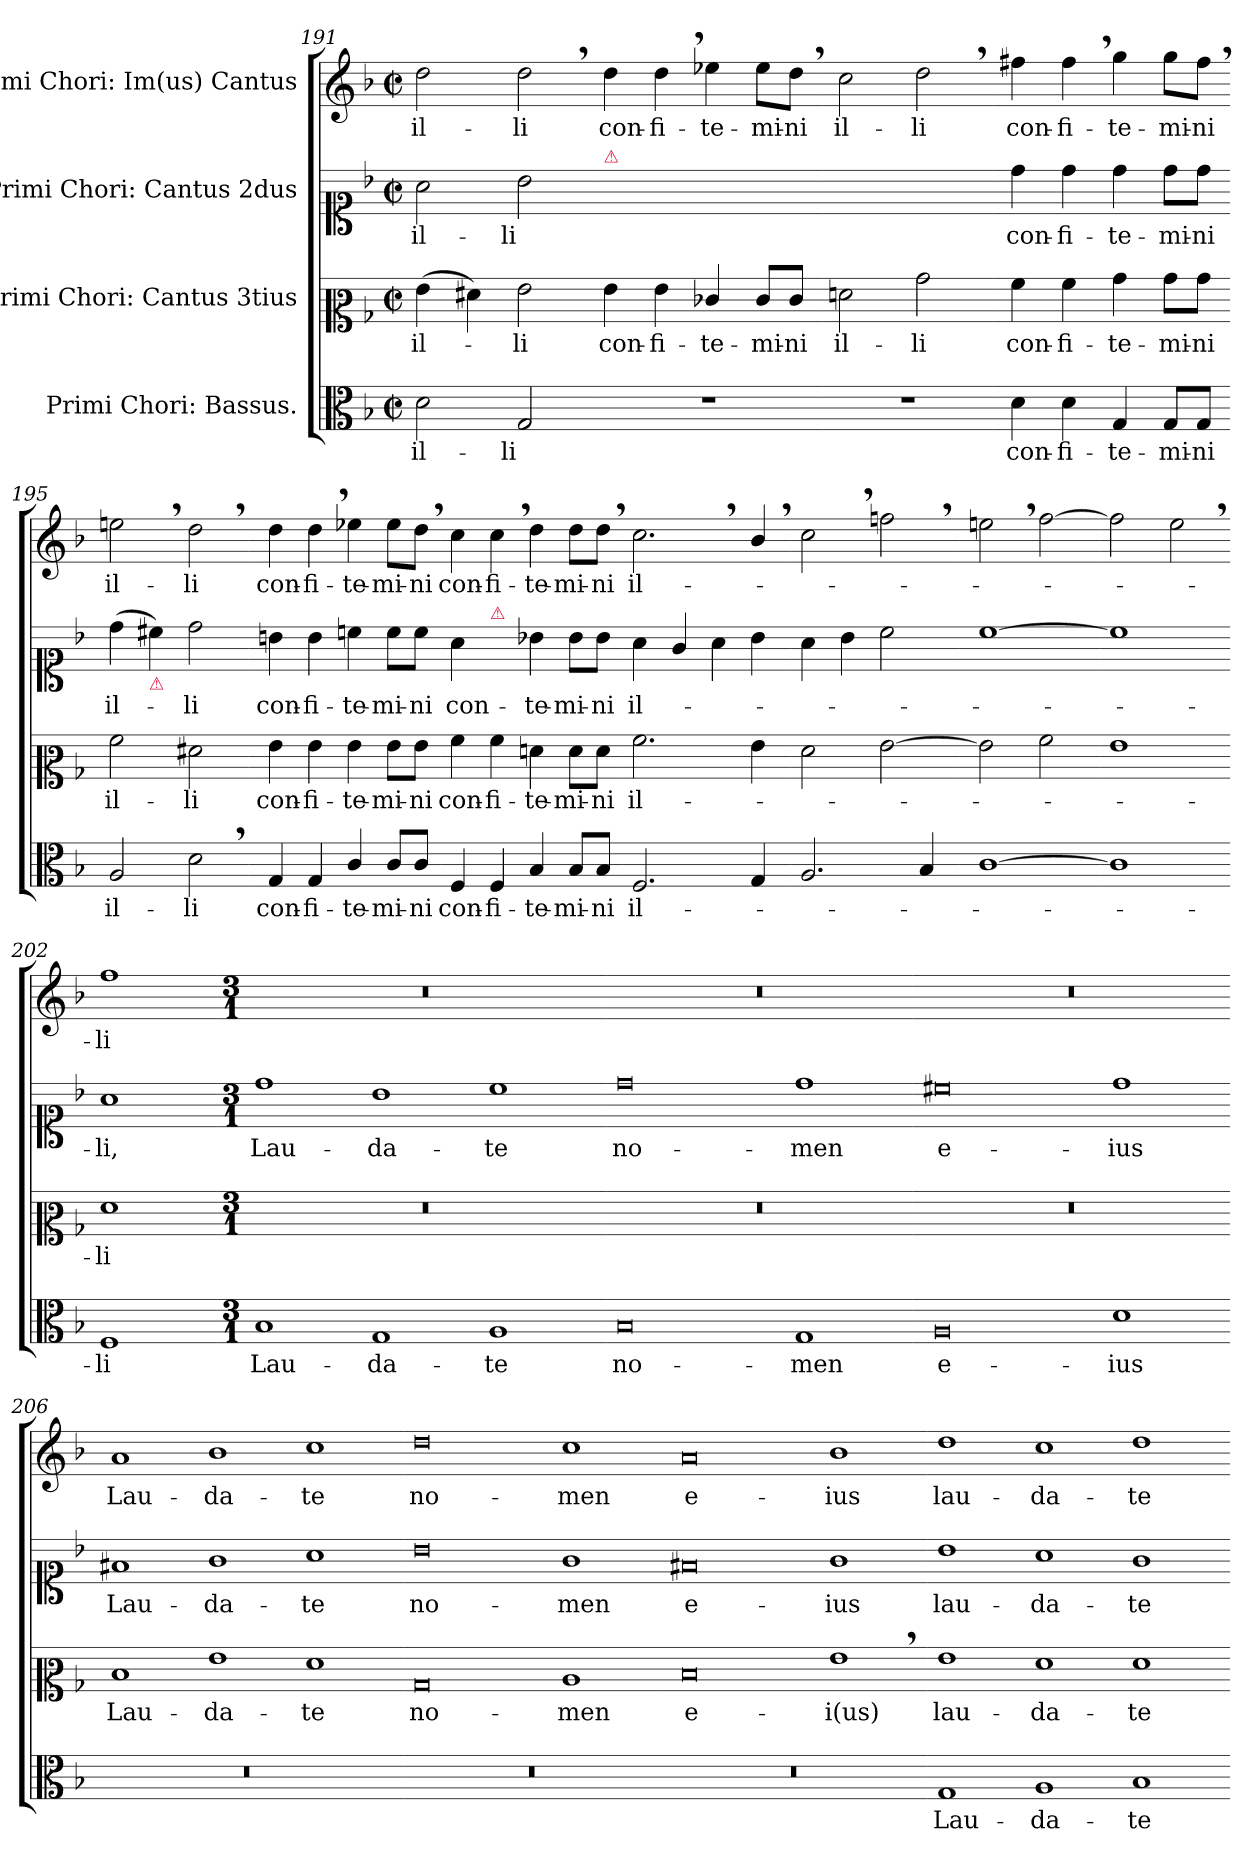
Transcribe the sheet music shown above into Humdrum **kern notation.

**kern	**text	**kern	**text	**kern	**text	**kern	**text
*part4	*part4	*part3	*part3	*part2	*part2	*part1	*part1
*staff4	*staff4	*staff3	*staff3	*staff2	*staff2	*staff1	*staff1
*I"Primi Chori: Bassus.	*	*I"Primi Chori: Cantus 3tius	*	*I"Primi Chori: Cantus 2dus	*	*I"Primi Chori: Im(us) Cantus	*
*clefC3	*	*clefC2	*	*clefC1	*	*clefG2	*
*k[b-]	*	*k[b-]	*	*k[b-]	*	*k[b-]	*
*F:	*	*F:	*	*F:	*	*F:	*
*M2/2	*	*M2/2	*	*M2/2	*	*M2/2	*
*met(c|)	*	*met(c|)	*	*met(c|)	*	*met(c|)	*
=191	=191	=191	=191	=191	=191	=191	=191
2d\	il-	(4g\	il-	2a\	il-	2dd\	il-
.	.	4f#X\)	.	.	.	.	.
2G/	-li	2g\	-li	2b-\	-li	2dd,<\	-li
=192-	=192-	=192-	=192-	=192-	=192-	=192-	=192-
!	!	!	!	!LO:TX:a:color=crimson:t=⚠	!	!	!
1r	.	4g\	con-	1ryy	.	4dd\	con-
.	.	4g\	-fi-	.	.	4dd,<\	-fi-
.	.	4e-X/	-te-	.	.	4ee-X\	-te-
.	.	8e-/L	-mi-	.	.	8ee-\L	-mi-
.	.	8e-/J	-ni	.	.	8dd,<\J	-ni
=193-	=193-	=193-	=193-	=193-	=193-	=193-	=193-
1r	.	2fn\	il-	1ryy	.	2cc\	il-
.	.	2b-\	-li	.	.	2dd,<\	-li
=194-	=194-	=194-	=194-	=194-	=194-	=194-	=194-
!	!LO:LY:i	!	!	!	!	!	!LO:LY:i
4d\	con-	4a\	con-	4dd\	con-	4ff#X\	con-
!	!LO:LY:i	!	!	!	!	!	!LO:LY:i
4d\	-fi-	4a\	-fi-	4dd\	-fi-	4ff#,<\	-fi-
!	!LO:LY:i	!	!	!	!	!	!LO:LY:i
4G/	-te-	4b-\	-te-	4dd\	-te-	4gg\	-te-
!	!LO:LY:i	!	!	!	!	!	!LO:LY:i
8G/L	-mi-	8b-\L	-mi-	8dd\L	-mi-	8gg\L	-mi-
!	!LO:LY:i	!	!	!	!	!	!LO:LY:i
8G/J	-ni	8b-\J	-ni	8dd\J	-ni	8ff#,<\J	-ni
=195-	=195-	=195-	=195-	=195-	=195-	=195-	=195-
!	!LO:LY:i	!	!	!	!	!	!LO:LY:i
2A/	il-	2a\	il-	(4dd\	il-	2een,<\	il-
!	!	!	!	!LO:TX:b:color=crimson:t=⚠	!	!	!
.	.	.	.	4cc#X\)	.	.	.
!	!LO:LY:i	!	!	!	!	!	!LO:LY:i
2d,<\	-li	2f#X\	-li	2dd\	-li	2dd,<\	-li
=196-	=196-	=196-	=196-	=196-	=196-	=196-	=196-
4G/	con-	4g\	con-	4bn\	con-	4dd\	con-
4G/	-fi-	4g\	-fi-	4b\	-fi-	4dd,<\	-fi-
4c/	-te-	4g\	-te-	4ccn\	-te-	4ee-X\	-te-
8c/L	-mi-	8g\L	-mi-	8cc\L	-mi-	8ee-\L	-mi-
8c/J	-ni	8g\J	-ni	8cc\J	-ni	8dd,<\J	-ni
=197-	=197-	=197-	=197-	=197-	=197-	=197-	=197-
4F/	con-	4a\	con-	4a\	con-	4cc\	con-
!	!	!	!	!LO:TX:a:color=crimson:t=⚠	!	!	!
4F/	-fi-	4a\	-fi-	4ryy	.	4cc,<\	-fi-
4B-/	-te-	4fn\	-te-	4b-X\	-te-	4dd\	-te-
8B-/L	-mi-	8f\L	-mi-	8b-\L	-mi-	8dd\L	-mi-
8B-/J	-ni	8f\J	-ni	8b-\J	-ni	8dd,<\J	-ni
=198-	=198-	=198-	=198-	=198-	=198-	=198-	=198-
2.F/	il-	2.a\	il-	4a\	il-	2.cc,<\	il-
.	.	.	.	4g/	.	.	.
.	.	.	.	4a\	.	.	.
4G/	.	4g\	.	4b-\	.	4b-,</	.
=199-	=199-	=199-	=199-	=199-	=199-	=199-	=199-
2.A/	.	2f\	.	4a\	.	2cc,<\	.
.	.	.	.	4b-\	.	.	.
.	.	[2g\	.	2cc\	.	2ffn,<\	.
4B-/	.	.	.	.	.	.	.
=200-	=200-	=200-	=200-	=200-	=200-	=200-	=200-
[1c	.	2g\]	.	[1cc	.	2een,<\	.
.	.	2a\	.	.	.	[2ff\	.
=201-	=201-	=201-	=201-	=201-	=201-	=201-	=201-
1c]	.	1g	.	1cc]	.	2ff\]	.
.	.	.	.	.	.	2ee,<\	.
=202-	=202-	=202-	=202-	=202-	=202-	=202-	=202-
1F	-li	1f	-li	1a	-li,	1ff	-li
=203-	=203-	=203-	=203-	=203-	=203-	=203-	=203-
*M3/1	*	*M3/1	*	*M3/1	*	*M3/1	*
1B-	Lau-	0.r	.	1dd	Lau-	0.r	.
1G/	-da-	.	.	1b-\	-da-	.	.
1A	-te	.	.	1cc	-te	.	.
=204-	=204-	=204-	=204-	=204-	=204-	=204-	=204-
0B-	no-	0.r	.	0dd	no-	0.r	.
1G	-men	.	.	1dd	-men	.	.
=205-	=205-	=205-	=205-	=205-	=205-	=205-	=205-
0A	e-	0.r	.	0cc#X	e-	0.r	.
1d	-ius	.	.	1dd	-ius	.	.
=206-	=206-	=206-	=206-	=206-	=206-	=206-	=206-
!	!	!	!	!	!LO:LY:i	!	!
0.r	.	1d	Lau-	1f#X	Lau-	1a	Lau-
!	!	!	!	!	!LO:LY:i	!	!
.	.	1g\	-da-	1g\	-da-	1b-\	-da-
!	!	!	!	!	!LO:LY:i	!	!
.	.	1f	-te	1a	-te	1cc	-te
=207-	=207-	=207-	=207-	=207-	=207-	=207-	=207-
!	!	!	!	!	!LO:LY:i	!	!
0.r	.	0B-	no-	0b-	no-	0dd	no-
!	!	!	!	!	!LO:LY:i	!	!
.	.	1c	-men	1g	-men	1cc	-men
=208-	=208-	=208-	=208-	=208-	=208-	=208-	=208-
!	!	!	!	!	!LO:LY:i	!	!
0.r	.	0d	e-	0f#X	e-	0a	e-
!	!	!	!	!	!LO:LY:i	!	!
.	.	1g,<	-i(us)	1g	-ius	1b-	-ius
=209-	=209-	=209-	=209-	=209-	=209-	=209-	=209-
1G	Lau-	1g	lau-	1b-	lau-	1dd	lau-
1A/	-da-	1f\	-da-	1a\	-da-	1cc\	-da-
1B-	-te	1f	-te	1g	-te	1dd	-te
=-	=-	=-	=-	=-	=-	=-	=-
*-	*-	*-	*-	*-	*-	*-	*-
